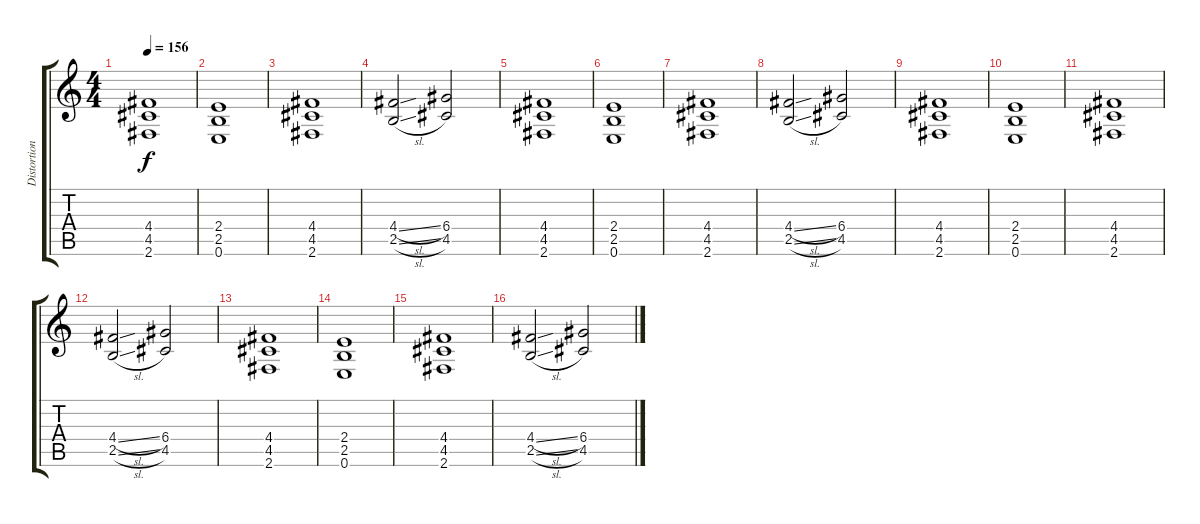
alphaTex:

\track ("Distortion" "Distortion") {instrument distortionguitar}
\staff {score tabs}
\tuning (E4 B3 G3 D3 A2 E2) {hide}
\ts (4 4)
\tempo 156
\clef g2
\ks c
(4.4 4.5 2.6).1{dy f} |
(2.4 2.5 0.6).1 |
(4.4 4.5 2.6).1 |
(4.4{sl} 2.5{sl}).2 (6.4 4.5).2 |
(4.4 4.5 2.6).1 |
(2.4 2.5 0.6).1 |
(4.4 4.5 2.6).1 |
(4.4{sl} 2.5{sl}).2 (6.4 4.5).2 |
(4.4 4.5 2.6).1 |
(2.4 2.5 0.6).1 |
(4.4 4.5 2.6).1 |
(4.4{sl} 2.5{sl}).2 (6.4 4.5).2 |
(4.4 4.5 2.6).1 |
(2.4 2.5 0.6).1 |
(4.4 4.5 2.6).1 |
(4.4{sl} 2.5{sl}).2 (6.4 4.5).2
